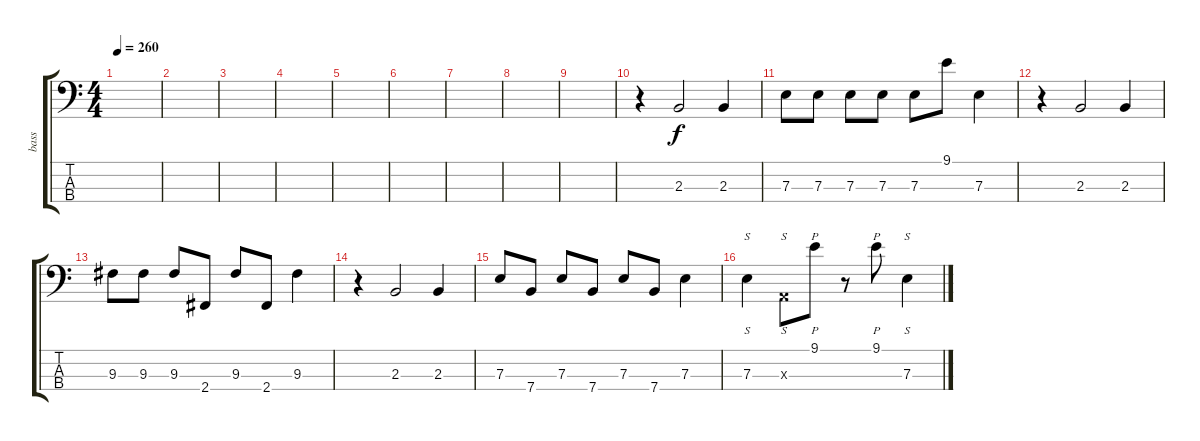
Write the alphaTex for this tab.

\track ("bass" "bass") {instrument slapbass1}
\staff {score tabs}
\tuning (G2 D2 A1 E1) {hide}
\ts (4 4)
\tempo 260
\clef f4
\ks c
|
|
|
|
|
|
|
|
|
r.4 2.3.2 2.3.4 |
7.3.8 7.3.8 7.3.8 7.3.8 7.3.8 9.1.8 7.3.4 |
r.4 2.3.2 2.3.4 |
9.3.8 9.3.8 9.3.8 2.4.8 9.3.8 2.4.8 9.3.4 |
r.4 2.3.2 2.3.4 |
7.3.8 7.4.8 7.3.8 7.4.8 7.3.8 7.4.8 7.3.4 |
7.3.4{s} 0.3{x}.8{s} 9.1.8{p} r.8 9.1.8{p} 7.3.4{s}
